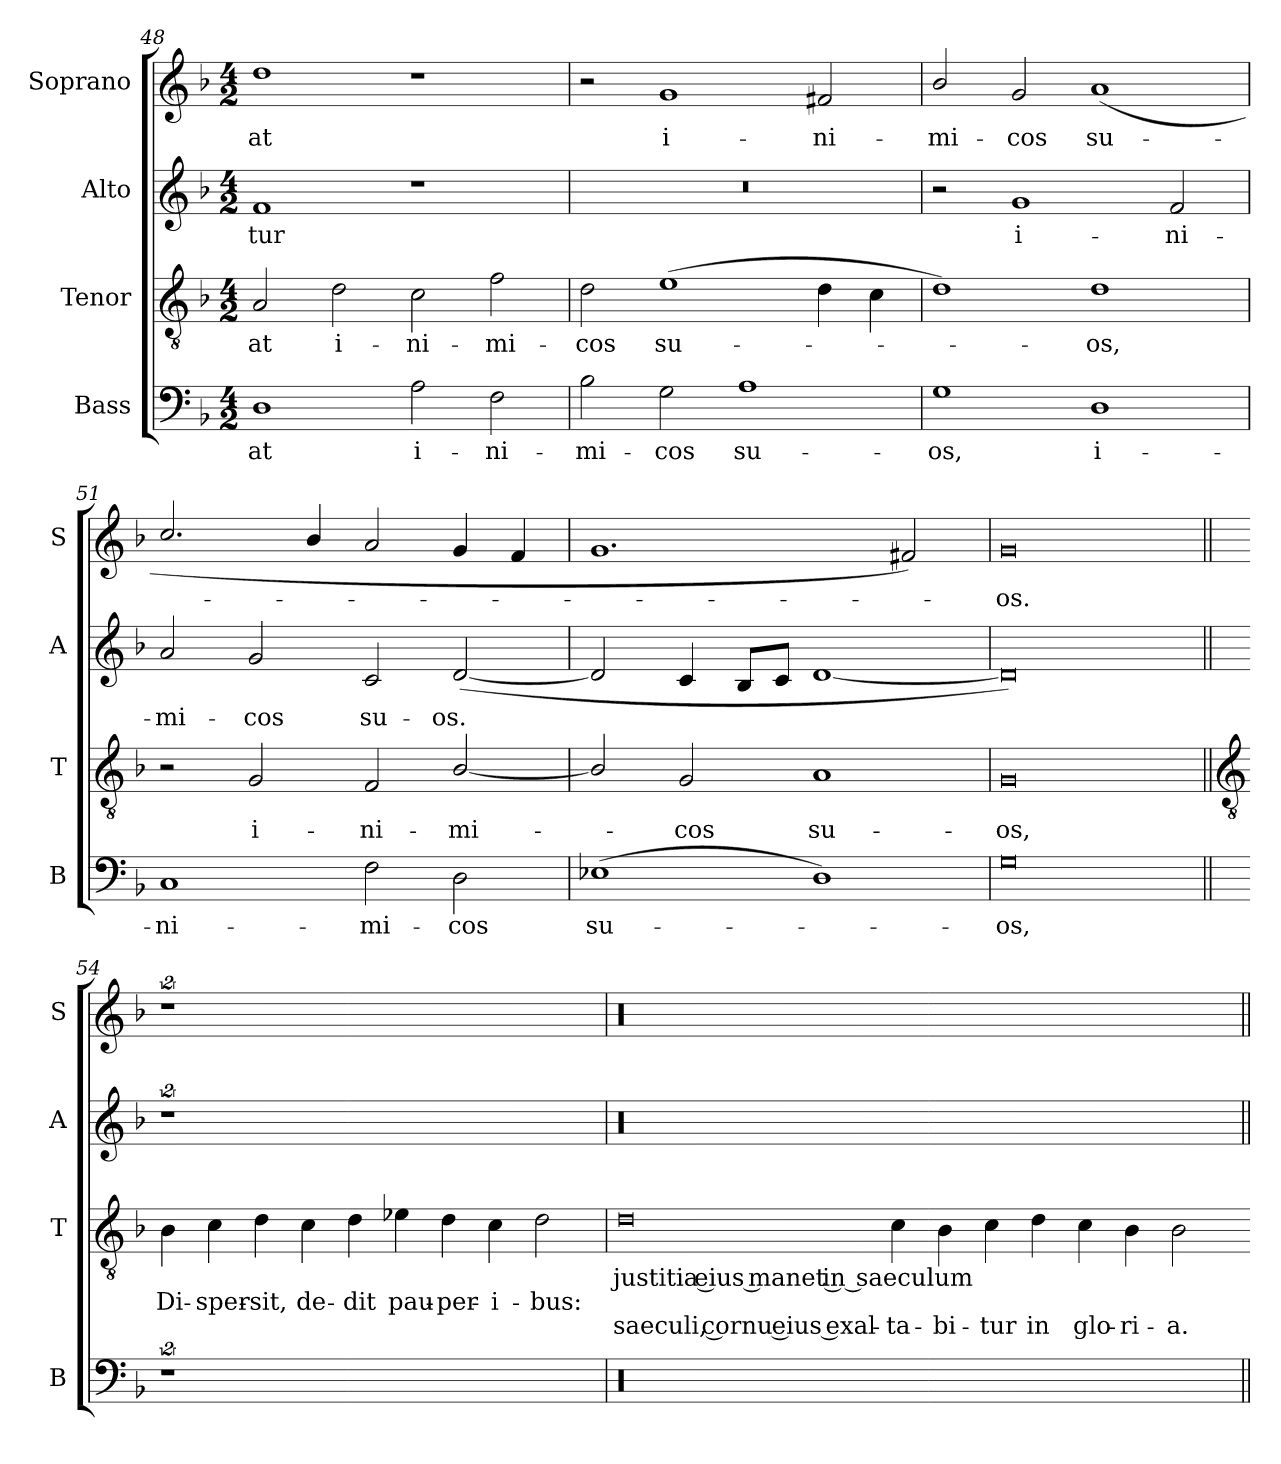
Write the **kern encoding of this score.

**kern	**text	**kern	**text	**text	**text	**kern	**text	**kern	**text
*part4	*part4	*part3	*part3	*part3	*part3	*part2	*part2	*part1	*part1
*staff4	*staff4	*staff3	*staff3	*staff3	*staff3	*staff2	*staff2	*staff1	*staff1
*I"Bass	*	*I"Tenor	*	*	*	*I"Alto	*	*I"Soprano	*
*I'B	*	*I'T	*	*	*	*I'A	*	*I'S	*
!!LO:LB:g=z
*clefF4	*	*clefGv2	*	*	*	*clefG2	*	*clefG2	*
*k[b-]	*	*k[b-]	*	*	*	*k[b-]	*	*k[b-]	*
*F:	*	*F:	*	*	*	*F:	*	*F:	*
*M4/2	*	*M4/2	*	*	*	*M4/2	*	*M4/2	*
=48	=48	=48	=48	=48	=48	=48	=48	=48	=48
!	!LO:LY:b	!	!LO:LY:b	!	!	!	!LO:LY:b	!	!LO:LY:b
1D	-at	2A	-at	.	.	1f	-tur	1dd	-at
!	!	!	!LO:LY:b	!	!	!	!	!	!
.	.	2d	i-	.	.	.	.	.	.
!	!LO:LY:b	!	!LO:LY:b	!	!	!	!	!	!
2A	i-	2c	-ni-	.	.	1r	.	1r	.
!	!LO:LY:b	!	!LO:LY:b	!	!	!	!	!	!
2F	-ni-	2f	-mi-	.	.	.	.	.	.
=49	=49	=49	=49	=49	=49	=49	=49	=49	=49
!	!LO:LY:b	!	!LO:LY:b	!	!	!	!	!	!
2B-	-mi-	2d	-cos	.	.	0r	.	2r	.
!	!LO:LY:b	!	!LO:LY:b	!	!	!	!	!	!LO:LY:b
2G	-cos	(>1e	su-	.	.	.	.	1g	i-
!	!LO:LY:b	!	!	!	!	!	!	!	!
1A	su-	.	.	.	.	.	.	.	.
!	!	!	!	!	!	!	!	!	!LO:LY:b
.	.	4d	.	.	.	.	.	2f#X	-ni-
.	.	4c	.	.	.	.	.	.	.
=50	=50	=50	=50	=50	=50	=50	=50	=50	=50
!	!LO:LY:b	!	!	!	!	!	!	!	!LO:LY:b
1G	-os,	1d)	.	.	.	2r	.	2b-/	-mi-
!	!	!	!	!	!	!	!LO:LY:b	!	!LO:LY:b
.	.	.	.	.	.	1g	i-	2g	-cos
!	!LO:LY:b	!	!LO:LY:b	!	!	!	!	!	!LO:LY:b
1D	i-	1d	os,	.	.	.	.	(<1a	su-
!	!	!	!	!	!	!	!LO:LY:b	!	!
.	.	.	.	.	.	2f	-ni-	.	.
=51	=51	=51	=51	=51	=51	=51	=51	=51	=51
!	!LO:LY:b	!	!	!	!	!	!LO:LY:b	!	!
1C	-ni-	2r	.	.	.	2a	-mi-	2.cc/	.
!	!	!	!LO:LY:b	!	!	!	!LO:LY:b	!	!
.	.	2G	i-	.	.	2g	-cos	.	.
.	.	.	.	.	.	.	.	4b-/	.
!	!LO:LY:b	!	!LO:LY:b	!	!	!	!LO:LY:b	!	!
2F	-mi-	2F	-ni-	.	.	2c	su-	2a	.
!	!LO:LY:b	!	!LO:LY:b	!	!	!	!LO:LY:b	!	!
2D	-cos	[2B-/	-mi-	.	.	(<[2d	-os.	4g	.
.	.	.	.	.	.	.	.	4f	.
=52	=52	=52	=52	=52	=52	=52	=52	=52	=52
!	!LO:LY:b	!	!	!	!	!	!	!	!
(>1E-X	su-	2B-/]	.	.	.	2d]	.	1.g	.
!	!	!	!LO:LY:b	!	!	!	!	!	!
.	.	2G	cos	.	.	4c	.	.	.
.	.	.	.	.	.	8B-L	.	.	.
.	.	.	.	.	.	8cJ	.	.	.
!	!	!	!LO:LY:b	!	!	!	!	!	!
1D)	.	1A	su-	.	.	[1d	.	.	.
.	.	.	.	.	.	.	.	2f#X)	.
=53	=53	=53	=53	=53	=53	=53	=53	=53	=53
!	!LO:LY:b	!	!LO:LY:b	!	!	!	!	!	!LO:LY:b
0G	os,	0G	-os,	.	.	0d])	.	0g	os.
!!LO:LB:g=z
=54||	=54||	=54||	=54||	=54||	=54||	=54||	=54||	=54||	=54||
*	*	*clefGv2	*	*	*	*	*	*	*
!	!	!	!	!LO:LY:b	!	!	!	!	!
2%5r	.	4B-	.	Di-	.	2%5r	.	2%5r	.
!	!	!	!	!LO:LY:b	!	!	!	!	!
.	.	4c	.	-sper-	.	.	.	.	.
!	!	!	!	!LO:LY:b	!	!	!	!	!
.	.	4d	.	-sit,	.	.	.	.	.
!	!	!	!	!LO:LY:b	!	!	!	!	!
.	.	4c	.	de-	.	.	.	.	.
!	!	!	!	!LO:LY:b	!	!	!	!	!
.	.	4d	.	-dit	.	.	.	.	.
!	!	!	!	!LO:LY:b	!	!	!	!	!
.	.	4e-X	.	pau-	.	.	.	.	.
!	!	!	!	!LO:LY:b	!	!	!	!	!
.	.	4d	.	-per-	.	.	.	.	.
!	!	!	!	!LO:LY:b	!	!	!	!	!
.	.	4c	.	-i-	.	.	.	.	.
!	!	!	!	!LO:LY:b	!	!	!	!	!
.	.	2d	.	-bus:	.	.	.	.	.
=55	=55	=55	=55	=55	=55	=55	=55	=55	=55
!	!	!	!LO:LY:b	!	!LO:LY:b	!	!	!	!
00r	.	0d	justitia eius manet in saeculum	.	saeculi, cornu eius exal-	00r	.	00r	.
!	!	!	!	!	!LO:LY:b	!	!	!	!
.	.	4c	.	.	-ta-	.	.	.	.
!	!	!	!	!	!LO:LY:b	!	!	!	!
.	.	4B-	.	.	-bi-	.	.	.	.
!	!	!	!	!	!LO:LY:b	!	!	!	!
.	.	4c	.	.	-tur	.	.	.	.
!	!	!	!	!	!LO:LY:b	!	!	!	!
.	.	4d	.	.	in	.	.	.	.
!	!	!	!	!	!LO:LY:b	!	!	!	!
.	.	4c	.	.	glo-	.	.	.	.
!	!	!	!	!	!LO:LY:b	!	!	!	!
.	.	4B-	.	.	-ri-	.	.	.	.
!	!	!	!	!	!LO:LY:b	!	!	!	!
.	.	2B-	.	.	-a.	.	.	.	.
=||	=||	=-	=||	=||	=||	=||	=||	=||	=||
*-	*-	*-	*-	*-	*-	*-	*-	*-	*-
